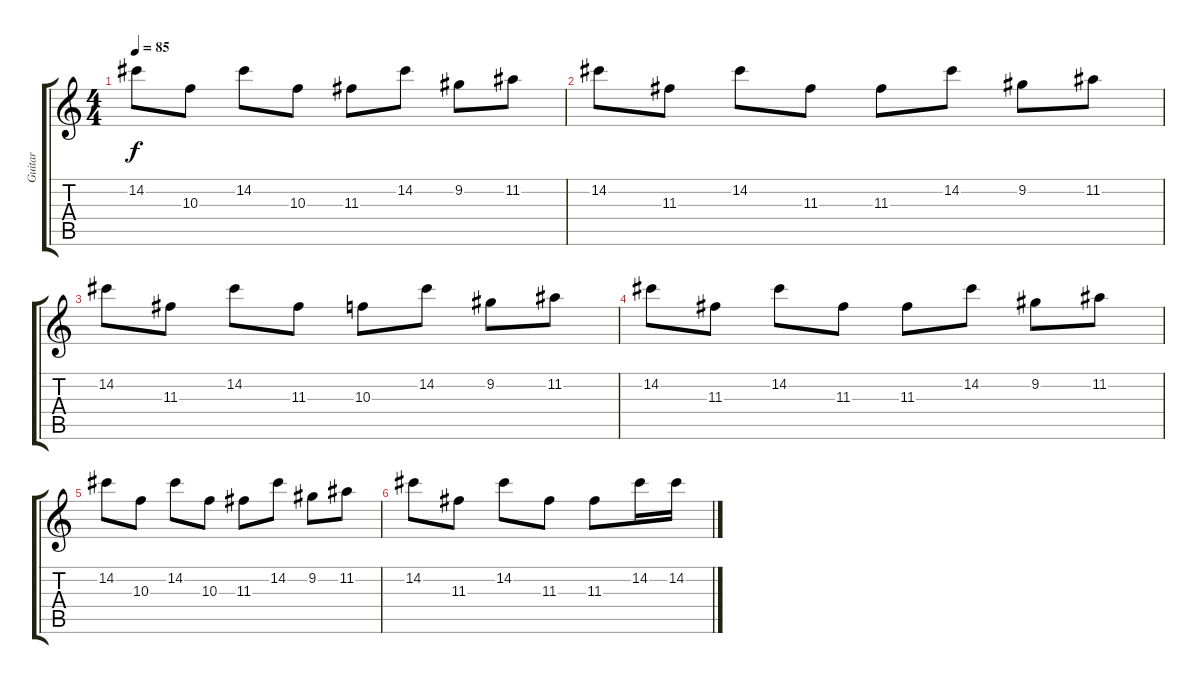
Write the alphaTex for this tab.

\track ("Guitar" "Guitar") {instrument overdrivenguitar}
\staff {score tabs}
\tuning (E4 B3 G3 D3 A2 E2) {hide}
\ts (4 4)
\tempo 85
\clef g2
\ks c
14.2.8{dy f} 10.3.8 14.2.8 10.3.8 11.3.8 14.2.8 9.2.8 11.2.8 |
14.2.8 11.3.8 14.2.8 11.3.8 11.3.8 14.2.8 9.2.8 11.2.8 |
14.2.8 11.3.8 14.2.8 11.3.8 10.3.8 14.2.8 9.2.8 11.2.8 |
14.2.8 11.3.8 14.2.8 11.3.8 11.3.8 14.2.8 9.2.8 11.2.8 |
14.2.8 10.3.8 14.2.8 10.3.8 11.3.8 14.2.8 9.2.8 11.2.8 |
14.2.8 11.3.8 14.2.8 11.3.8 11.3.8 14.2.16 14.2.16
